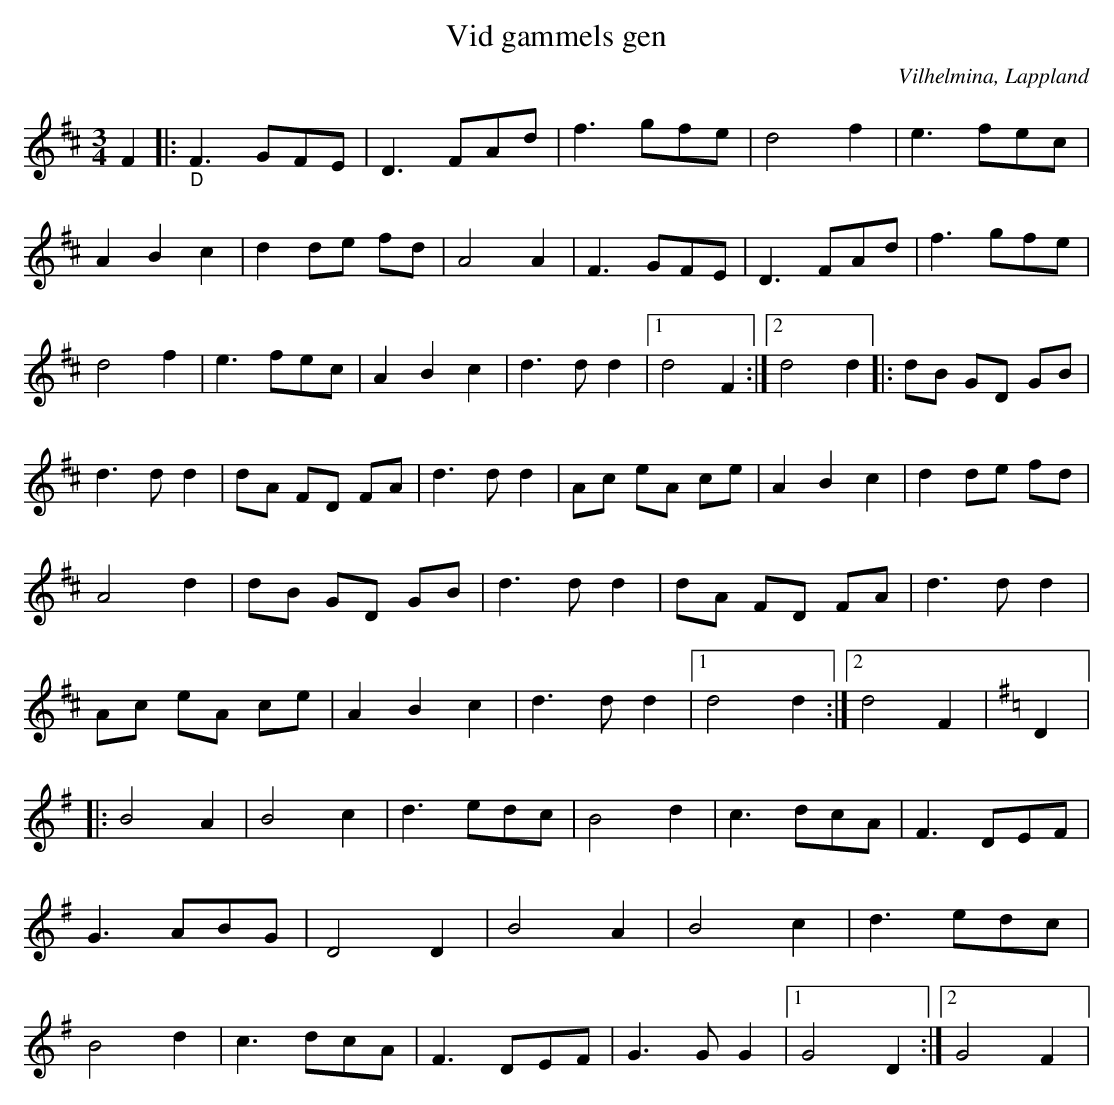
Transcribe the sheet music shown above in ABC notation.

X:1
T:Vid gammels gen
O:Vilhelmina, Lappland
M:3/4
L:1/8
K:D
 F2|:"_D" F3 GFE | D3 FAd | f3 gfe | d4 f2 | e3 fec | A2 B2 c2 | d2 de fd | A4 A2 | F3 GFE | D3 FAd | f3 gfe | d4 f2 | e3 fec | A2 B2 c2 | d3 d d2 |1 d4 F2:|2 d4 d2 |: dB GD GB | d3 d d2 | dA FD FA | d3 d d2 | Ac eA ce | A2 B2 c2 | d2 de fd | A4 d2 | dB GD GB | d3 d d2 | dA FD FA | d3 d d2 | Ac eA ce | A2 B2 c2 | d3 d d2 |1 d4 d2 :|2 d4 F2 |[K:G] D2 |: B4 A2 | B4 c2 | d3 edc | B4 d2 | c3 dcA | F3 DEF | G3 ABG | D4 D2 | B4 A2 | B4 c2 | d3 edc | B4 d2 | c3 dcA | F3 DEF | G3G G2 |1 G4 D2 :|2 G4 F2|
